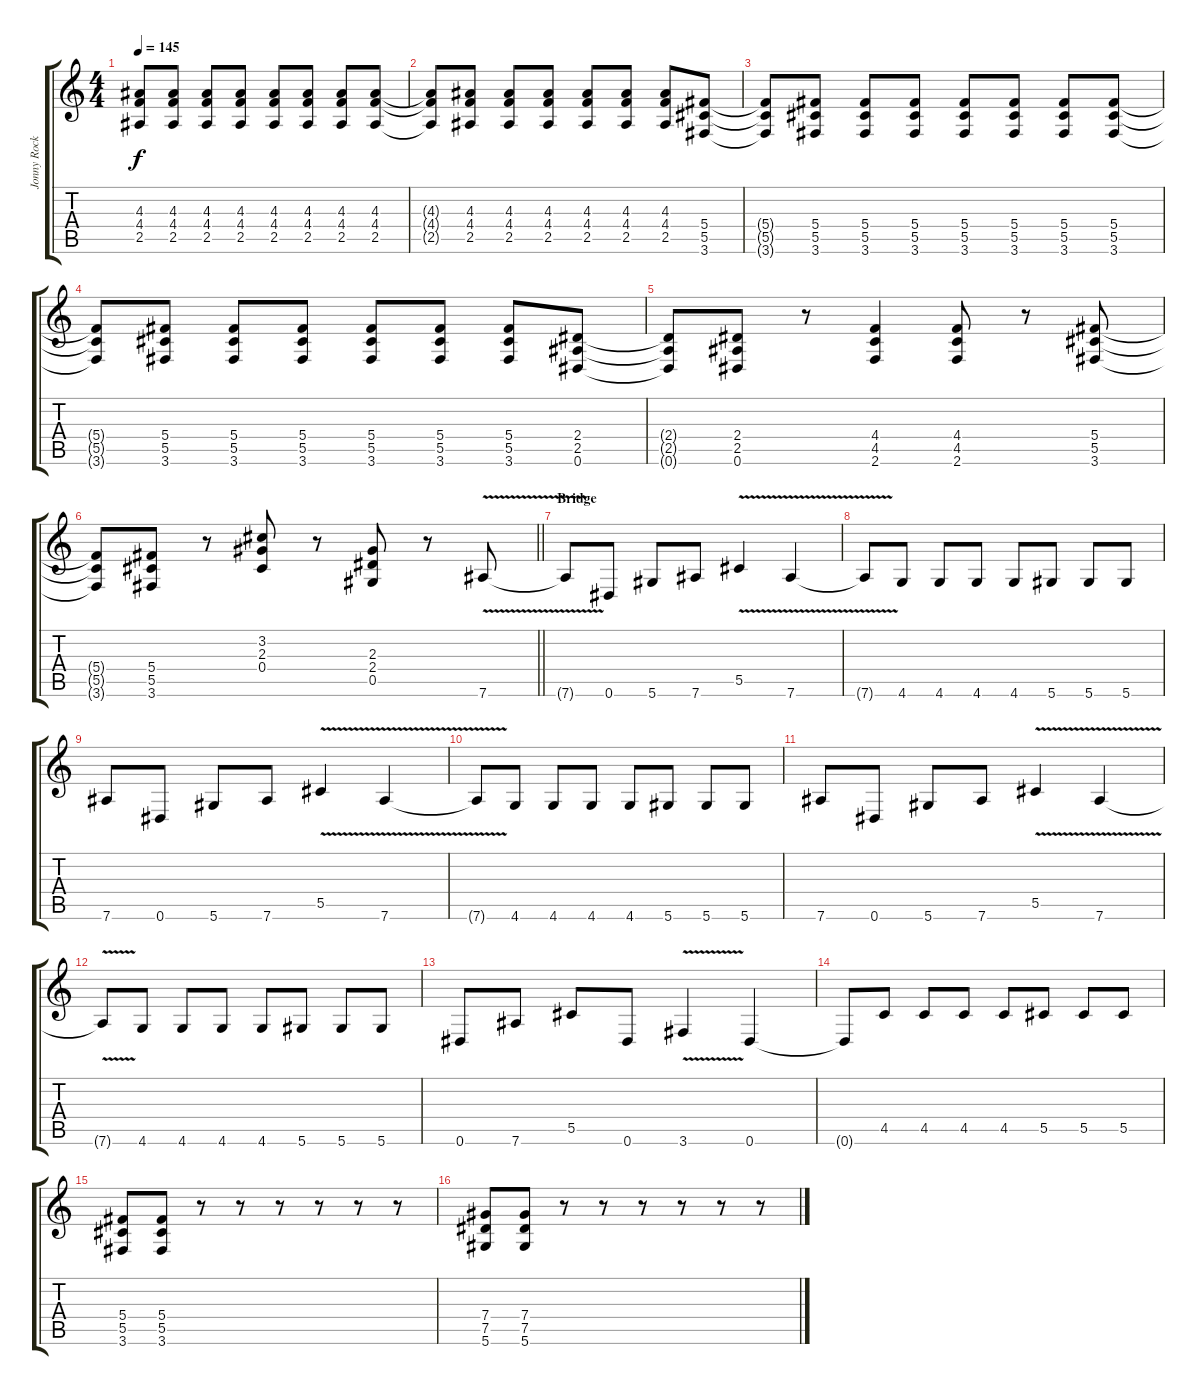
\track ("Jonny Rocker" "Jonny Rock") {instrument distortionguitar}
\staff {score tabs}
\tuning (Eb4 Bb3 Gb3 Db3 Ab2 Eb2) {hide}
\ts (4 4)
\tempo 145
\clef g2
\ks c
(4.3{t} 4.4{t} 2.5{t}).8{dy f} (4.3 4.4 2.5).8 (4.3 4.4 2.5).8 (4.3 4.4 2.5).8 (4.3 4.4 2.5).8 (4.3 4.4 2.5).8 (4.3 4.4 2.5).8 (4.3 4.4 2.5).8 |
(4.3{t} 4.4{t} 2.5{t}).8 (4.3 4.4 2.5).8 (4.3 4.4 2.5).8 (4.3 4.4 2.5).8 (4.3 4.4 2.5).8 (4.3 4.4 2.5).8 (4.3 4.4 2.5).8 (5.4 5.5 3.6).8 |
(5.4{t} 5.5{t} 3.6{t}).8 (5.4 5.5 3.6).8 (5.4 5.5 3.6).8 (5.4 5.5 3.6).8 (5.4 5.5 3.6).8 (5.4 5.5 3.6).8 (5.4 5.5 3.6).8 (5.4 5.5 3.6).8 |
(5.4{t} 5.5{t} 3.6{t}).8 (5.4 5.5 3.6).8 (5.4 5.5 3.6).8 (5.4 5.5 3.6).8 (5.4 5.5 3.6).8 (5.4 5.5 3.6).8 (5.4 5.5 3.6).8 (2.4 2.5 0.6).8 |
(2.4{t} 2.5{t} 0.6{t}).8 (2.4 2.5 0.6).8 r.8 (4.4 4.5 2.6).4 (4.4 4.5 2.6).8 r.8 (5.4 5.5 3.6).8 |
\barLineRight lightlight
(5.4{t} 5.5{t} 3.6{t}).8 (5.4 5.5 3.6).8 r.8 (3.2 2.3 0.4).8 r.8 (2.3 2.4 0.5).8 r.8 7.6{v}.8 |
\section ("" "Bridge")
7.6{t}.8 0.6.8 5.6.8 7.6.8 5.5{v}.4 7.6{v}.4 |
7.6{t}.8 4.6.8 4.6.8 4.6.8 4.6.8 5.6.8 5.6.8 5.6.8 |
7.6.8 0.6.8 5.6.8 7.6.8 5.5{v}.4 7.6{v}.4 |
7.6{t}.8 4.6.8 4.6.8 4.6.8 4.6.8 5.6.8 5.6.8 5.6.8 |
7.6.8 0.6.8 5.6.8 7.6.8 5.5{v}.4 7.6{v}.4 |
7.6{t}.8 4.6.8 4.6.8 4.6.8 4.6.8 5.6.8 5.6.8 5.6.8 |
0.6.8 7.6.8 5.5.8 0.6.8 3.6{v}.4 0.6.4 |
0.6{t}.8 4.5.8 4.5.8 4.5.8 4.5.8 5.5.8 5.5.8 5.5.8 |
(5.4 5.5 3.6).8 (5.4 5.5 3.6).8 r.8 r.8 r.8 r.8 r.8 r.8 |
(7.4 7.5 5.6).8 (7.4 7.5 5.6).8 r.8 r.8 r.8 r.8 r.8 r.8
